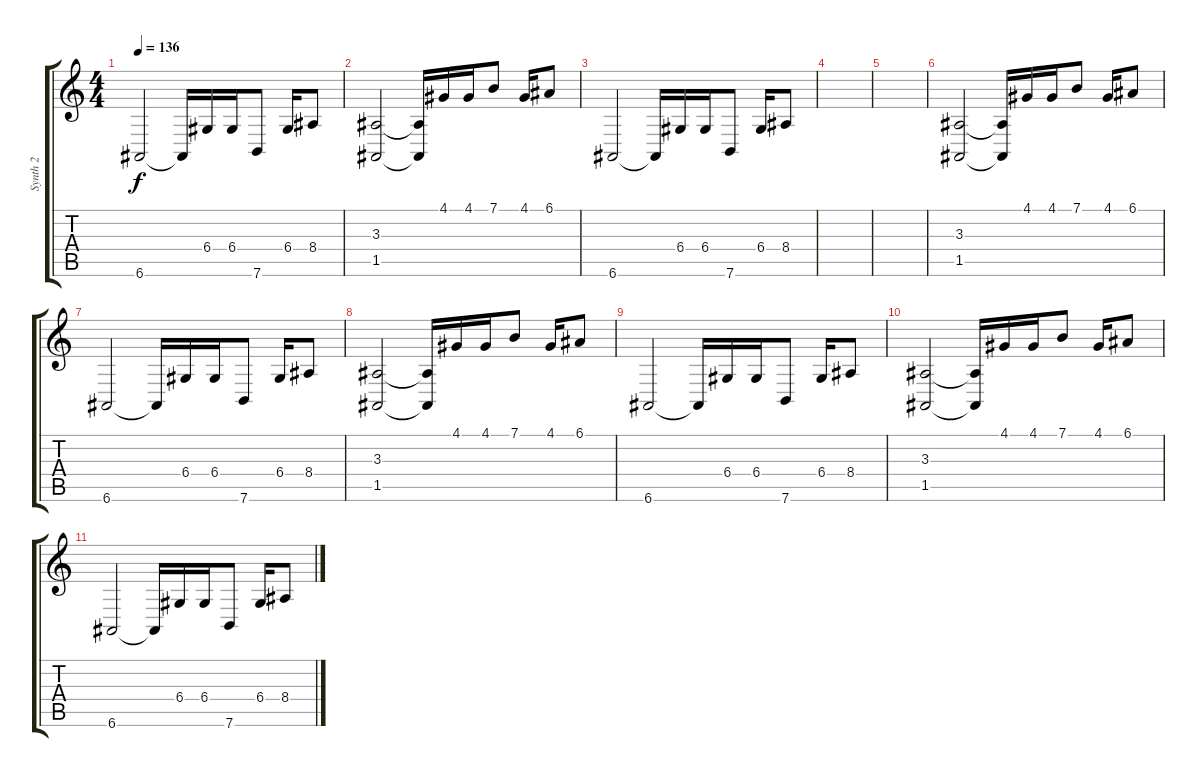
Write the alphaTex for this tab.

\track ("Synth 2" "Synth 2") {instrument lead2sawtooth}
\staff {score tabs}
\tuning (E4 B3 G3 D3 A2 E2) {hide}
\ts (4 4)
\tempo 136
\clef g2
\ks c
6.6.2{dy f} 6.6{t}.16 6.4.16 6.4.16 7.6.8 6.4.16 8.4.8 |
(3.3 1.5).2 (3.3{t} 1.5{t}).16 4.1.16 4.1.16 7.1.8 4.1.16 6.1.8 |
6.6.2 6.6{t}.16 6.4.16 6.4.16 7.6.8 6.4.16 8.4.8 |
|
|
(3.3 1.5).2 (3.3{t} 1.5{t}).16 4.1.16 4.1.16 7.1.8 4.1.16 6.1.8 |
6.6.2 6.6{t}.16 6.4.16 6.4.16 7.6.8 6.4.16 8.4.8 |
(3.3 1.5).2 (3.3{t} 1.5{t}).16 4.1.16 4.1.16 7.1.8 4.1.16 6.1.8 |
6.6.2 6.6{t}.16 6.4.16 6.4.16 7.6.8 6.4.16 8.4.8 |
(3.3 1.5).2 (3.3{t} 1.5{t}).16 4.1.16 4.1.16 7.1.8 4.1.16 6.1.8 |
6.6.2 6.6{t}.16 6.4.16 6.4.16 7.6.8 6.4.16 8.4.8
